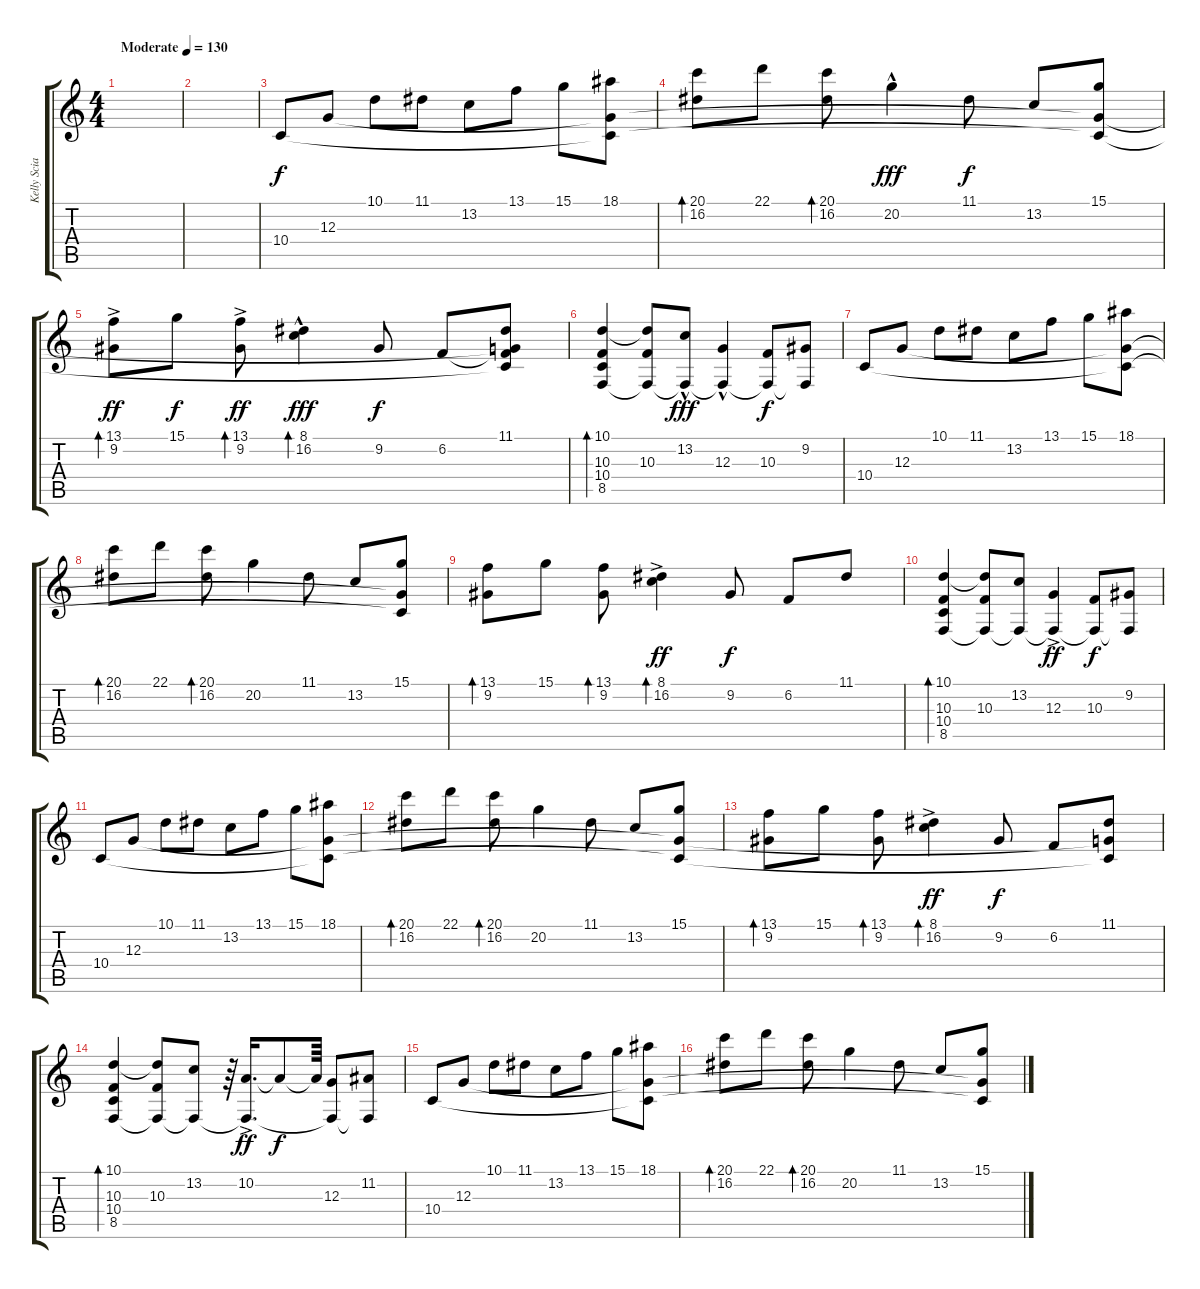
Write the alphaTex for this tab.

\track ("Kelly Sciandra" "Kelly Scia") {instrument acousticgrandpiano}
\staff {score tabs}
\tuning (E4 B3 G3 D3 A2 C2) {hide}
\ts (4 4)
\tempo (130 "Moderate")
\clef g2
\ks c
|
|
10.4.8 12.3.8 10.1.8 11.1.8 13.2.8 13.1.8 15.1.8 (18.1 12.3{t} 10.4{t}).8 |
(20.1 16.2).8{bd 60} 22.1.8 (20.1 16.2).8{bd 60} 20.2{hac}.4{dy fff} 11.1.8{dy f} 13.2.8 (15.1 12.3{t} 10.4{t}).8 |
(13.1 9.2{ac}).8{bd 60 dy ff} 15.1.8{dy f} (13.1 9.2{ac}).8{bd 60 dy ff} (8.1{hac} 16.2).4{bd 60 dy fff} 9.2.8{dy f} 6.2.8 (11.1 6.2{t} 12.3{t} 10.4{t}).8 |
(10.1 10.3 10.4 8.5).4{bd 240} (10.1{t} 10.3 8.5{t}).8 (13.2{hac} 8.5{t}).8{dy fff} (12.3{hac} 8.5{t}).4 (10.3 8.5{t}).8{dy f} (9.2 8.5{t}).8 |
10.4.8 12.3.8 10.1.8 11.1.8 13.2.8 13.1.8 15.1.8 (18.1 12.3{t} 10.4{t}).8 |
(20.1 16.2).8{bd 60} 22.1.8 (20.1 16.2).8{bd 60} 20.2.4 11.1.8 13.2.8 (15.1 12.3{t} 10.4{t}).8 |
(13.1 9.2).8{bd 60} 15.1.8 (13.1 9.2).8{bd 60} (8.1{ac} 16.2).4{bd 60 dy ff} 9.2.8{dy f} 6.2.8 11.1.8 |
(10.1 10.3 10.4 8.5).4{bd 240} (10.1{t} 10.3 8.5{t}).8 (13.2 8.5{t}).8 (12.3{ac} 8.5{t}).4{dy ff} (10.3 8.5{t}).8{dy f} (9.2 8.5{t}).8 |
10.4.8 12.3.8 10.1.8 11.1.8 13.2.8 13.1.8 15.1.8 (18.1 12.3{t} 10.4{t}).8 |
(20.1 16.2).8{bd 60} 22.1.8 (20.1 16.2).8{bd 60} 20.2.4 11.1.8 13.2.8 (15.1 12.3{t} 10.4{t}).8 |
(13.1 9.2).8{bd 60} 15.1.8 (13.1 9.2).8{bd 60} (8.1{ac} 16.2).4{bd 60 dy ff} 9.2.8{dy f} 6.2.8 (11.1 12.3{t} 10.4{t}).8 |
(10.1 10.3 10.4 8.5).4{bd 240} (10.1{t} 10.3 8.5{t}).8 (13.2 8.5{t}).8 r.64 (10.2{ac} 8.5{t}).16{d dy ff} 10.2{t}.8{dy f} 10.2{t}.64 (12.3 8.5{t}).8 (11.2 8.5{t}).8 |
10.4.8 12.3.8 10.1.8 11.1.8 13.2.8 13.1.8 15.1.8 (18.1 12.3{t} 10.4{t}).8 |
(20.1 16.2).8{bd 60} 22.1.8 (20.1 16.2).8{bd 60} 20.2.4 11.1.8 13.2.8 (15.1 12.3{t} 10.4{t}).8
